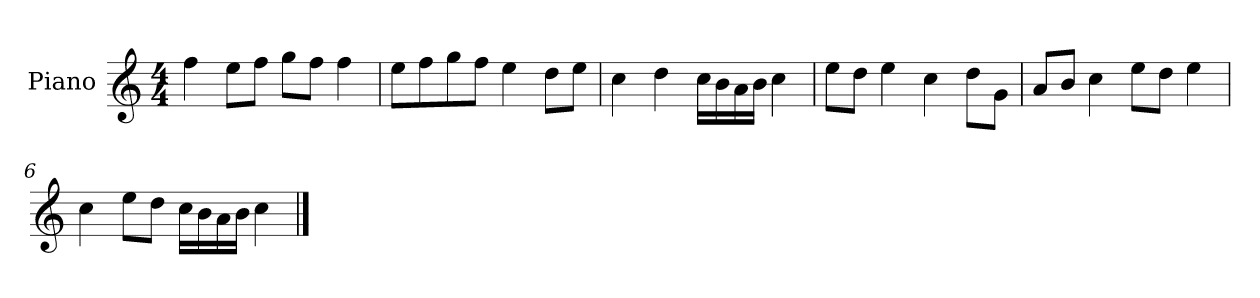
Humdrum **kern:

**kern
*part1
*staff1
*I"Piano
*I'P-no
*clefG2
*k[]
*M4/4
*MM90
=1
4ff\
8ee\L
8ff\J
8gg\L
8ff\J
4ff\
=2
8ee\L
8ff\
8gg\
8ff\J
4ee\
8dd\L
8ee\J
=3
4cc\
4dd\
16cc\LL
16b\
16a\
16b\JJ
4cc\
=4
8ee\L
8dd\J
4ee\
4cc\
8dd\L
8g\J
=5
8a/L
8b/J
4cc\
8ee\L
8dd\J
4ee\
!!LO:LB:g=z
=6
4cc\
8ee\L
8dd\J
16cc\LL
16b\
16a\
16b\JJ
4cc\
==
*-
